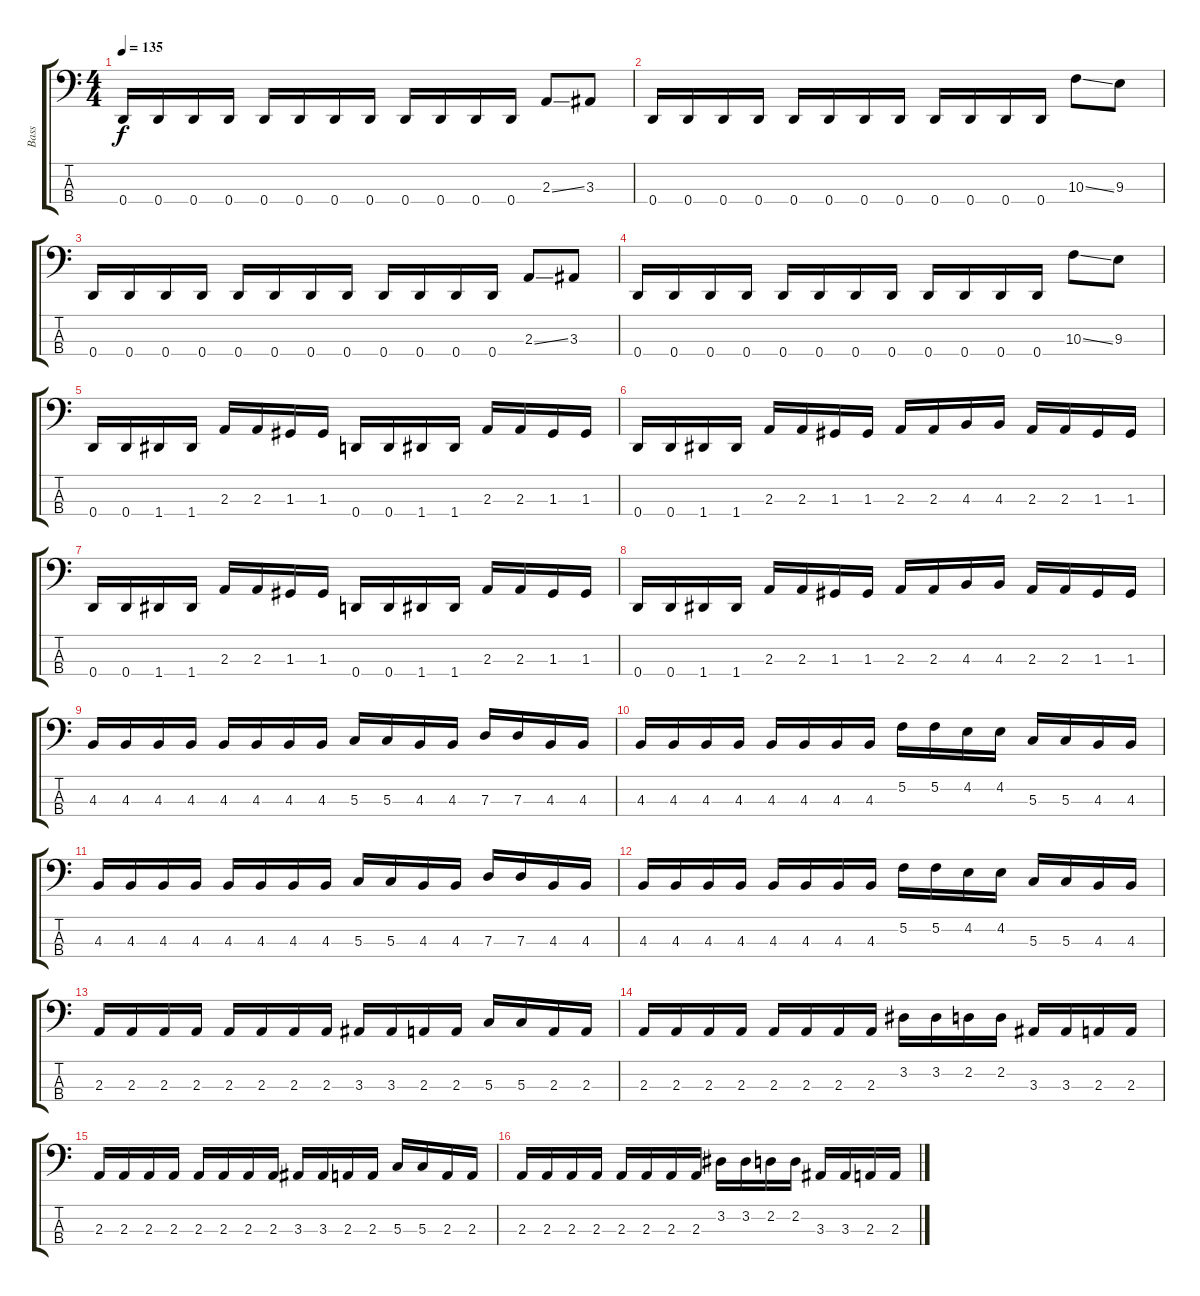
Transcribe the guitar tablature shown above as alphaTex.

\track ("Bass" "Bass") {instrument electricbassfinger}
\staff {score tabs}
\tuning (F2 C2 G1 D1) {hide}
\ts (4 4)
\tempo 135
\clef f4
\ks c
0.4.16{dy f} 0.4.16 0.4.16 0.4.16 0.4.16 0.4.16 0.4.16 0.4.16 0.4.16 0.4.16 0.4.16 0.4.16 2.3{ss}.8 3.3.8 |
0.4.16 0.4.16 0.4.16 0.4.16 0.4.16 0.4.16 0.4.16 0.4.16 0.4.16 0.4.16 0.4.16 0.4.16 10.3{ss}.8 9.3.8 |
0.4.16 0.4.16 0.4.16 0.4.16 0.4.16 0.4.16 0.4.16 0.4.16 0.4.16 0.4.16 0.4.16 0.4.16 2.3{ss}.8 3.3.8 |
0.4.16 0.4.16 0.4.16 0.4.16 0.4.16 0.4.16 0.4.16 0.4.16 0.4.16 0.4.16 0.4.16 0.4.16 10.3{ss}.8 9.3.8 |
0.4.16 0.4.16 1.4.16 1.4.16 2.3.16 2.3.16 1.3.16 1.3.16 0.4.16 0.4.16 1.4.16 1.4.16 2.3.16 2.3.16 1.3.16 1.3.16 |
0.4.16 0.4.16 1.4.16 1.4.16 2.3.16 2.3.16 1.3.16 1.3.16 2.3.16 2.3.16 4.3.16 4.3.16 2.3.16 2.3.16 1.3.16 1.3.16 |
0.4.16 0.4.16 1.4.16 1.4.16 2.3.16 2.3.16 1.3.16 1.3.16 0.4.16 0.4.16 1.4.16 1.4.16 2.3.16 2.3.16 1.3.16 1.3.16 |
0.4.16 0.4.16 1.4.16 1.4.16 2.3.16 2.3.16 1.3.16 1.3.16 2.3.16 2.3.16 4.3.16 4.3.16 2.3.16 2.3.16 1.3.16 1.3.16 |
4.3.16 4.3.16 4.3.16 4.3.16 4.3.16 4.3.16 4.3.16 4.3.16 5.3.16 5.3.16 4.3.16 4.3.16 7.3.16 7.3.16 4.3.16 4.3.16 |
4.3.16 4.3.16 4.3.16 4.3.16 4.3.16 4.3.16 4.3.16 4.3.16 5.2.16 5.2.16 4.2.16 4.2.16 5.3.16 5.3.16 4.3.16 4.3.16 |
4.3.16 4.3.16 4.3.16 4.3.16 4.3.16 4.3.16 4.3.16 4.3.16 5.3.16 5.3.16 4.3.16 4.3.16 7.3.16 7.3.16 4.3.16 4.3.16 |
4.3.16 4.3.16 4.3.16 4.3.16 4.3.16 4.3.16 4.3.16 4.3.16 5.2.16 5.2.16 4.2.16 4.2.16 5.3.16 5.3.16 4.3.16 4.3.16 |
2.3.16 2.3.16 2.3.16 2.3.16 2.3.16 2.3.16 2.3.16 2.3.16 3.3.16 3.3.16 2.3.16 2.3.16 5.3.16 5.3.16 2.3.16 2.3.16 |
2.3.16 2.3.16 2.3.16 2.3.16 2.3.16 2.3.16 2.3.16 2.3.16 3.2.16 3.2.16 2.2.16 2.2.16 3.3.16 3.3.16 2.3.16 2.3.16 |
2.3.16 2.3.16 2.3.16 2.3.16 2.3.16 2.3.16 2.3.16 2.3.16 3.3.16 3.3.16 2.3.16 2.3.16 5.3.16 5.3.16 2.3.16 2.3.16 |
2.3.16 2.3.16 2.3.16 2.3.16 2.3.16 2.3.16 2.3.16 2.3.16 3.2.16 3.2.16 2.2.16 2.2.16 3.3.16 3.3.16 2.3.16 2.3.16
